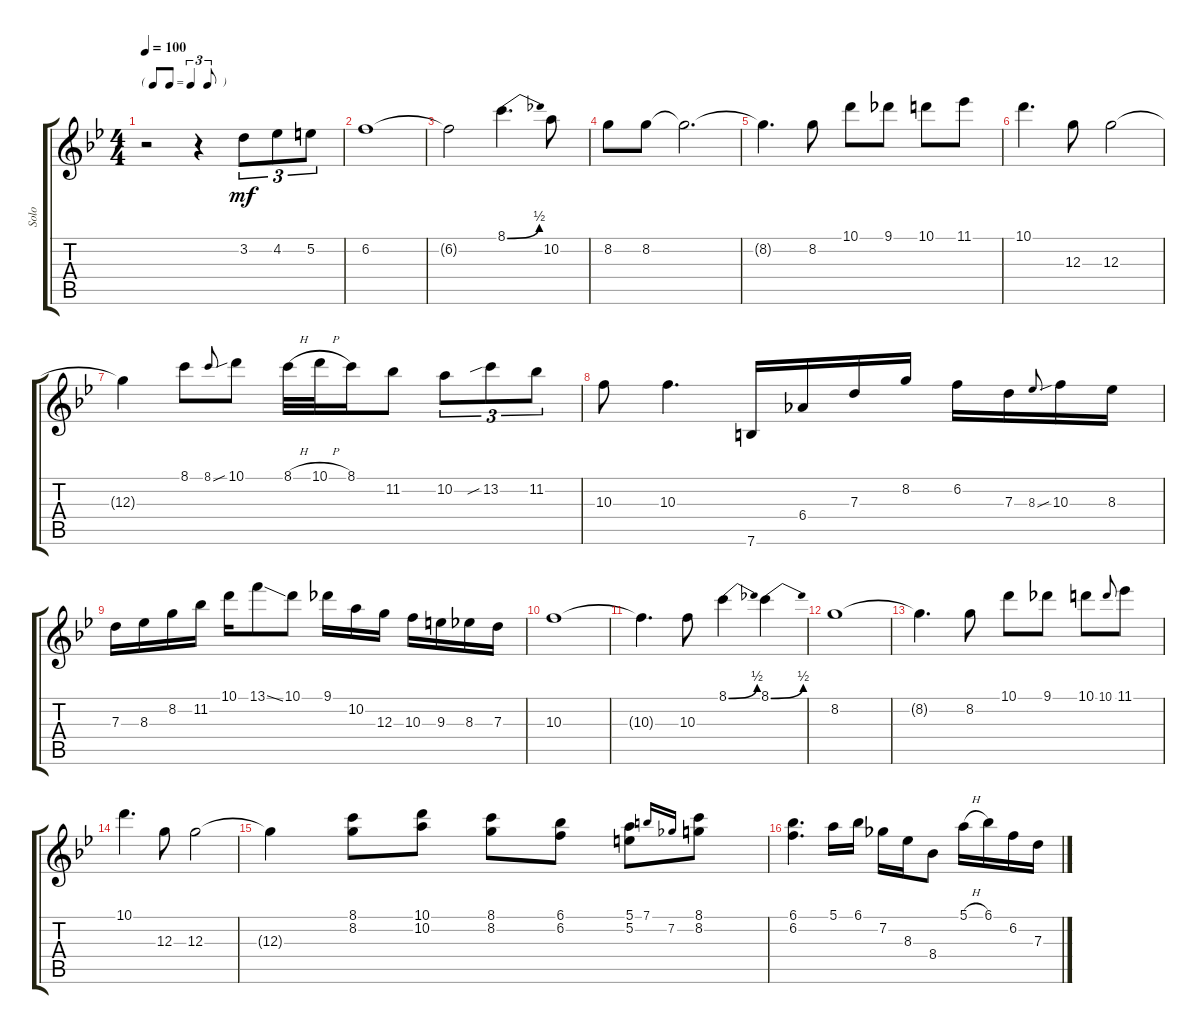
\track ("Solo" "Solo") {instrument electricguitarjazz}
\staff {score tabs}
\tuning (E4 B3 G3 D3 A2 E2) {hide}
\ts (4 4)
\tf triplet8th
\tempo 100
\clef g2
\ks bb
r.2{dy mf instrument electricguitarjazz} r.4 3.2.8{tu (3 2)} 4.2.8{tu (3 2)} 5.2.8{tu (3 2)} |
6.2.1 |
6.2{t}.2 8.1{be (bend 0 0 60 2)}.4{d} 10.2.8 |
8.2.8 8.2.8 8.2{t}.2{d} |
8.2{t}.4{d} 8.2.8 10.1.8 9.1.8 10.1.8 11.1.8 |
10.1.4{d} 12.3.8 12.3.2 |
12.3{t}.4 8.1.8 8.1.8{gr onbeat} 10.1{sib}.8 8.1{h}.32 10.1{h}.32 8.1.16 11.2.8 10.2.8{tu (3 2)} 13.2{sib}.8{tu (3 2)} 11.2.8{tu (3 2)} |
10.3.8 10.3.4{d} 7.6.16 6.4.16 7.3.16 8.2.16 6.2.16 7.3.16 8.3.8{gr onbeat} 10.3{sib}.16 8.3.16 |
7.3.16 8.3.16 8.2.16 11.2.16 10.1.16 13.1{ss}.8 10.1.8 9.1.16 10.2.16 12.3.16 10.3.16 9.3.16 8.3.16 7.3.16 |
10.3.1 |
10.3{t}.4{d} 10.3.8 8.1{be (bend 0 0 60 2)}.4 8.1{be (bend 0 0 60 2)}.4 |
8.2.1 |
8.2{t}.4{d} 8.2.8 10.1.8 9.1.8 10.1.8 10.1.8{gr onbeat} 11.1.8 |
10.1.4{d} 12.3.8 12.3.2 |
12.3{t}.4 (8.1 8.2).8 (10.1 10.2).8 (8.1 8.2).8 (6.1 6.2).8 (5.1 5.2).8 7.1.16{gr onbeat} 7.2.16{gr onbeat} (8.1 8.2).8 |
(6.1 6.2).4{d} 5.1.16 6.1.16 7.2.16 8.3.16 8.4.8 5.1{h}.16 6.1.16 6.2.16 7.3.16
